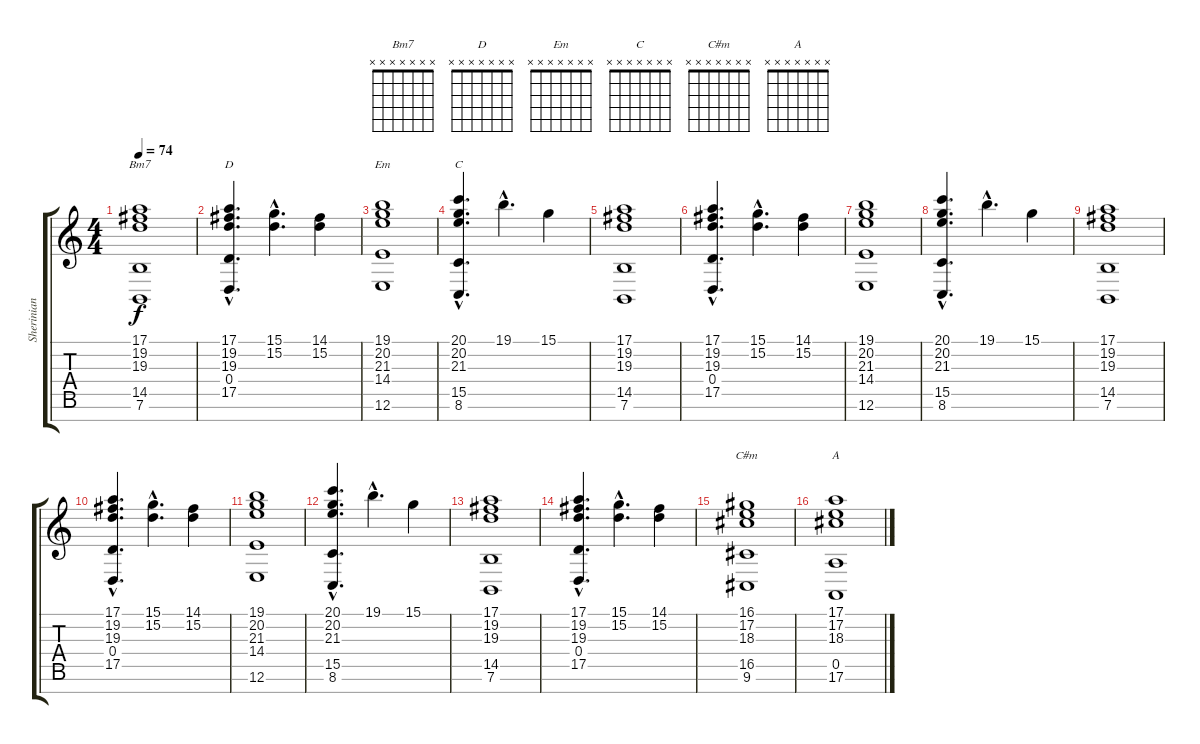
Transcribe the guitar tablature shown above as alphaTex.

\track ("Sherinian Keyboard & Organs" "Sherinian ") {instrument fx3crystal}
\staff {score tabs}
\tuning (E4 B3 G3 D3 A2 E2 B1) {hide}
\chord ("Bm7" x x x x x x x) {firstfret 0}
\chord ("D" x x x x x x x) {firstfret 0}
\chord ("Em" x x x x x x x) {firstfret 0}
\chord ("C" x x x x x x x) {firstfret 0}
\chord ("C#m" x x x x x x x) {firstfret 0}
\chord ("A" x x x x x x x) {firstfret 0}
\ts (4 4)
\tempo 74
\clef g2
\ks c
(17.1 19.2 19.3 14.5 7.6).1{ch "Bm7" dy f} |
(17.1{hac} 19.2{hac} 19.3{hac} 0.4{hac} 17.5{hac}).4{d ch "D"} (15.1{hac} 15.2{hac}).4{d} (14.1 15.2).4 |
(19.1 20.2 21.3 14.4 12.6).1{ch "Em"} |
(20.1{hac} 20.2{hac} 21.3{hac} 15.5{hac} 8.6{hac}).4{d ch "C"} 19.1{hac}.4{d} 15.1.4 |
(17.1 19.2 19.3 14.5 7.6).1 |
(17.1{hac} 19.2{hac} 19.3{hac} 0.4{hac} 17.5{hac}).4{d} (15.1{hac} 15.2{hac}).4{d} (14.1 15.2).4 |
(19.1 20.2 21.3 14.4 12.6).1 |
(20.1{hac} 20.2{hac} 21.3{hac} 15.5{hac} 8.6{hac}).4{d} 19.1{hac}.4{d} 15.1.4 |
(17.1 19.2 19.3 14.5 7.6).1 |
(17.1{hac} 19.2{hac} 19.3{hac} 0.4{hac} 17.5{hac}).4{d} (15.1{hac} 15.2{hac}).4{d} (14.1 15.2).4 |
(19.1 20.2 21.3 14.4 12.6).1 |
(20.1{hac} 20.2{hac} 21.3{hac} 15.5{hac} 8.6{hac}).4{d} 19.1{hac}.4{d} 15.1.4 |
(17.1 19.2 19.3 14.5 7.6).1 |
(17.1{hac} 19.2{hac} 19.3{hac} 0.4{hac} 17.5{hac}).4{d} (15.1{hac} 15.2{hac}).4{d} (14.1 15.2).4 |
(16.1 17.2 18.3 16.5 9.6).1{ch "C#m"} |
(17.1 17.2 18.3 0.5 17.6).1{ch "A"}
